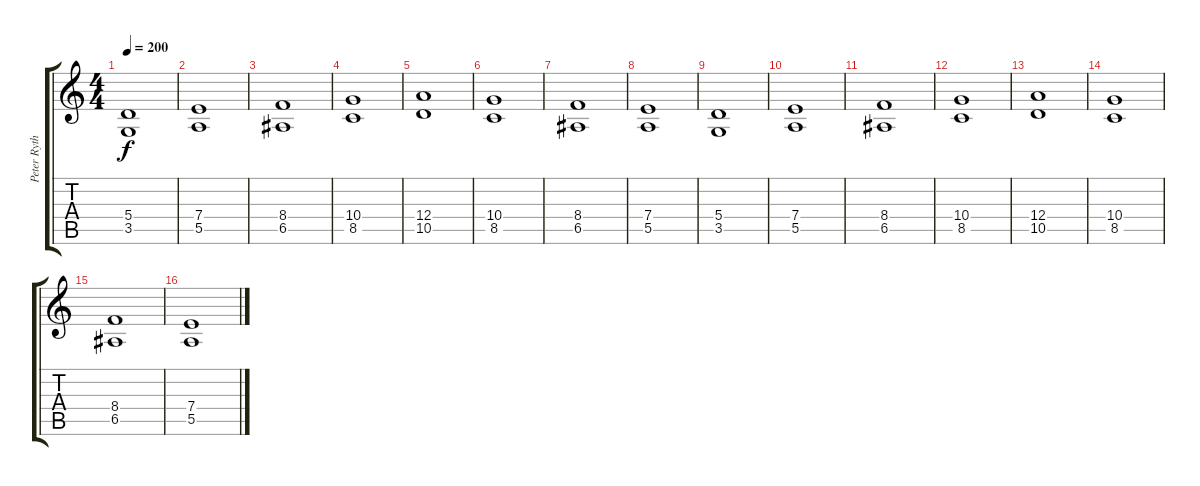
\track ("Peter Ryth." "Peter Ryth") {instrument overdrivenguitar}
\staff {score tabs}
\tuning (B3 Gb3 D3 A2 E2 B1) {hide}
\ts (4 4)
\section ("" "")
\tempo 200
\clef g2
\ks c
(5.4 3.5).1{dy f} |
(7.4 5.5).1 |
(8.4 6.5).1 |
(10.4 8.5).1 |
(12.4 10.5).1 |
(10.4 8.5).1 |
(8.4 6.5).1 |
(7.4 5.5).1 |
(5.4 3.5).1 |
(7.4 5.5).1 |
(8.4 6.5).1 |
(10.4 8.5).1 |
(12.4 10.5).1 |
(10.4 8.5).1 |
(8.4 6.5).1 |
(7.4 5.5).1
